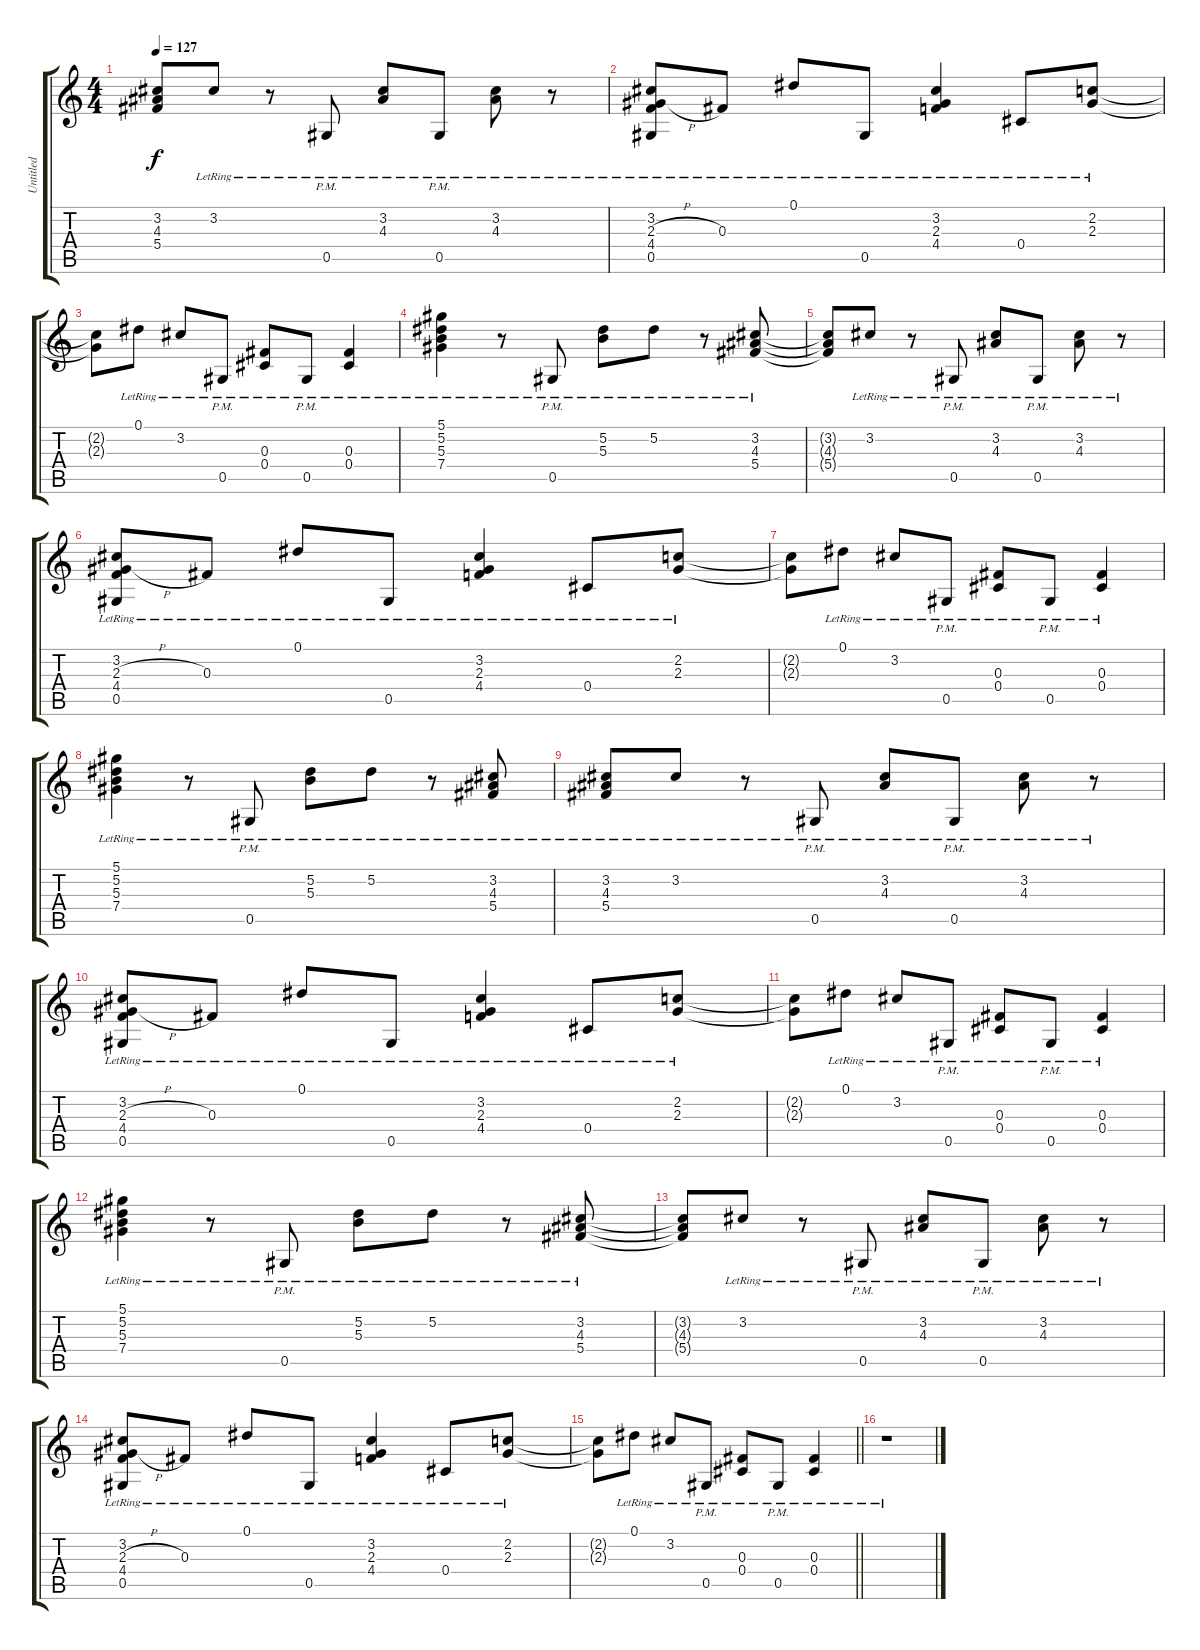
\track ("Untitled" "Untitled") {instrument overdrivenguitar}
\staff {score tabs}
\tuning (Eb4 Bb3 Gb3 Db3 Ab2 Eb2) {hide}
\ts (4 4)
\tempo 127
\clef g2
\ks c
(3.2{t} 4.3{t} 5.4{t}).8{dy f} 3.2{lr}.8 r.8 0.5{pm lr}.8 (3.2{lr} 4.3{lr}).8 0.5{pm lr}.8 (3.2{lr} 4.3{lr}).8 r.8 |
(3.2{lr} 2.3{h lr} 4.4{lr} 0.5{lr}).8 0.3{lr}.8 0.1{lr}.8 0.5{lr}.8 (3.2{lr} 2.3{lr} 4.4{lr}).4 0.4{lr}.8 (2.2{lr} 2.3{lr}).8 |
(2.2{t} 2.3{t}).8 0.1{lr}.8 3.2{lr}.8 0.5{pm lr}.8 (0.3{lr} 0.4{lr}).8 0.5{pm lr}.8 (0.3{lr} 0.4{lr}).4 |
(5.1{lr} 5.2{lr} 5.3{lr} 7.4{lr}).4 r.8 0.5{pm lr}.8 (5.2{lr} 5.3{lr}).8 5.2{lr}.8 r.8 (3.2{lr} 4.3{lr} 5.4{lr}).8 |
(3.2{t} 4.3{t} 5.4{t}).8 3.2{lr}.8 r.8 0.5{pm lr}.8 (3.2{lr} 4.3{lr}).8 0.5{pm lr}.8 (3.2{lr} 4.3{lr}).8 r.8 |
(3.2{lr} 2.3{h lr} 4.4{lr} 0.5{lr}).8 0.3{lr}.8 0.1{lr}.8 0.5{lr}.8 (3.2{lr} 2.3{lr} 4.4{lr}).4 0.4{lr}.8 (2.2{lr} 2.3{lr}).8 |
(2.2{t} 2.3{t}).8 0.1{lr}.8 3.2{lr}.8 0.5{pm lr}.8 (0.3{lr} 0.4{lr}).8 0.5{pm lr}.8 (0.3{lr} 0.4{lr}).4 |
(5.1{lr} 5.2{lr} 5.3{lr} 7.4{lr}).4 r.8 0.5{pm lr}.8 (5.2{lr} 5.3{lr}).8 5.2{lr}.8 r.8 (3.2{lr} 4.3{lr} 5.4{lr}).8 |
(3.2{lr} 4.3{lr} 5.4{lr}).8 3.2{lr}.8 r.8 0.5{pm lr}.8 (3.2{lr} 4.3{lr}).8 0.5{pm lr}.8 (3.2{lr} 4.3{lr}).8 r.8 |
(3.2{lr} 2.3{h lr} 4.4{lr} 0.5{lr}).8 0.3{lr}.8 0.1{lr}.8 0.5{lr}.8 (3.2{lr} 2.3{lr} 4.4{lr}).4 0.4{lr}.8 (2.2{lr} 2.3{lr}).8 |
(2.2{t} 2.3{t}).8 0.1{lr}.8 3.2{lr}.8 0.5{pm lr}.8 (0.3{lr} 0.4{lr}).8 0.5{pm lr}.8 (0.3{lr} 0.4{lr}).4 |
(5.1{lr} 5.2{lr} 5.3{lr} 7.4{lr}).4 r.8 0.5{pm lr}.8 (5.2{lr} 5.3{lr}).8 5.2{lr}.8 r.8 (3.2{lr} 4.3{lr} 5.4{lr}).8 |
(3.2{t} 4.3{t} 5.4{t}).8 3.2{lr}.8 r.8 0.5{pm lr}.8 (3.2{lr} 4.3{lr}).8 0.5{pm lr}.8 (3.2{lr} 4.3{lr}).8 r.8 |
(3.2{lr} 2.3{h lr} 4.4{lr} 0.5{lr}).8 0.3{lr}.8 0.1{lr}.8 0.5{lr}.8 (3.2{lr} 2.3{lr} 4.4{lr}).4 0.4{lr}.8 (2.2{lr} 2.3{lr}).8 |
\barLineRight lightlight
(2.2{t} 2.3{t}).8 0.1{lr}.8 3.2{lr}.8 0.5{pm lr}.8 (0.3{lr} 0.4{lr}).8 0.5{pm lr}.8 (0.3{lr} 0.4{lr}).4 |
r.1
